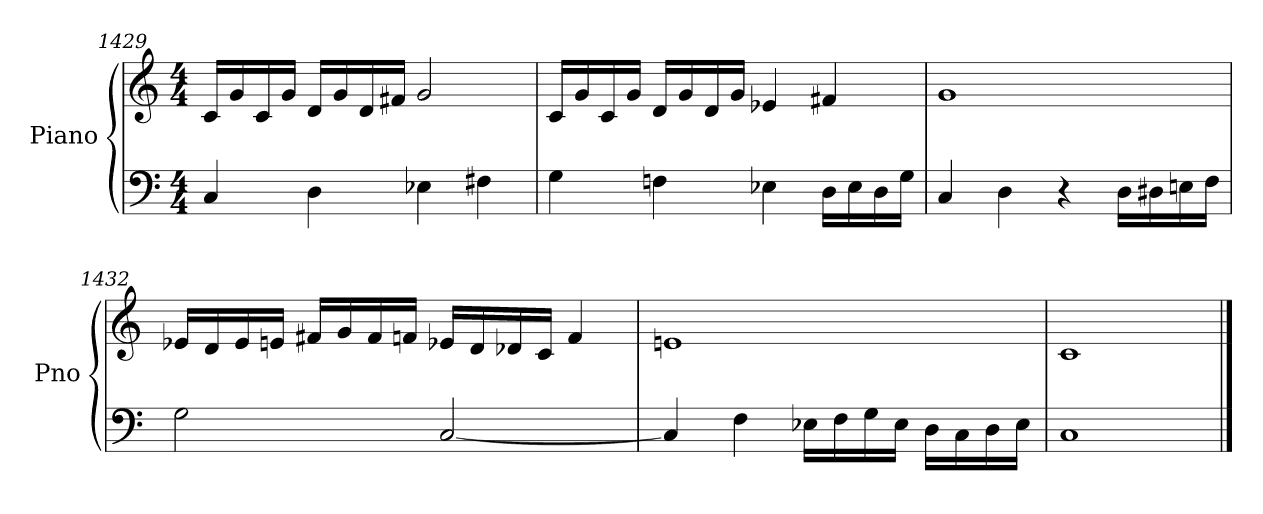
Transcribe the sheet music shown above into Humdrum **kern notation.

**kern	**kern
*part1	*part1
*staff2	*staff1
*I"Piano	*
*I'Pno	*
!!LO:PB:g=z
*clefF4	*clefG2
*k[]	*k[]
*M4/4	*M4/4
=1429	=1429
4C/	16c/LL
.	16g/
.	16c/
.	16g/JJ
4D\	16d/LL
.	16g/
.	16d/
.	16f#X/JJ
4E-X\	2g/
4F#X\	.
=1430	=1430
4G\	16c/LL
.	16g/
.	16c/
.	16g/JJ
4Fn\	16d/LL
.	16g/
.	16d/
.	16g/JJ
4E-X\	4e-X/
16D\LL	4f#X/
16E-\	.
16D\	.
16G\JJ	.
=1431	=1431
4C/	1g
4D\	.
4r	.
16D\LL	.
16D#X\	.
16En\	.
16F\JJ	.
!!LO:LB:g=z
=1432	=1432
2G\	16e-X/LL
.	16d/
.	16e-/
.	16en/JJ
.	16f#X/LL
.	16g/
.	16f#/
.	16fn/JJ
[2C/	16e-X/LL
.	16d/
.	16d-X/
.	16c/JJ
.	4f/
=1433	=1433
4C/]	1en
4F\	.
16E-X\LL	.
16F\	.
16G\	.
16E-\JJ	.
16D\LL	.
16C\	.
16D\	.
16E-\JJ	.
=1434	=1434
1C	1c
==	==
*-	*-
